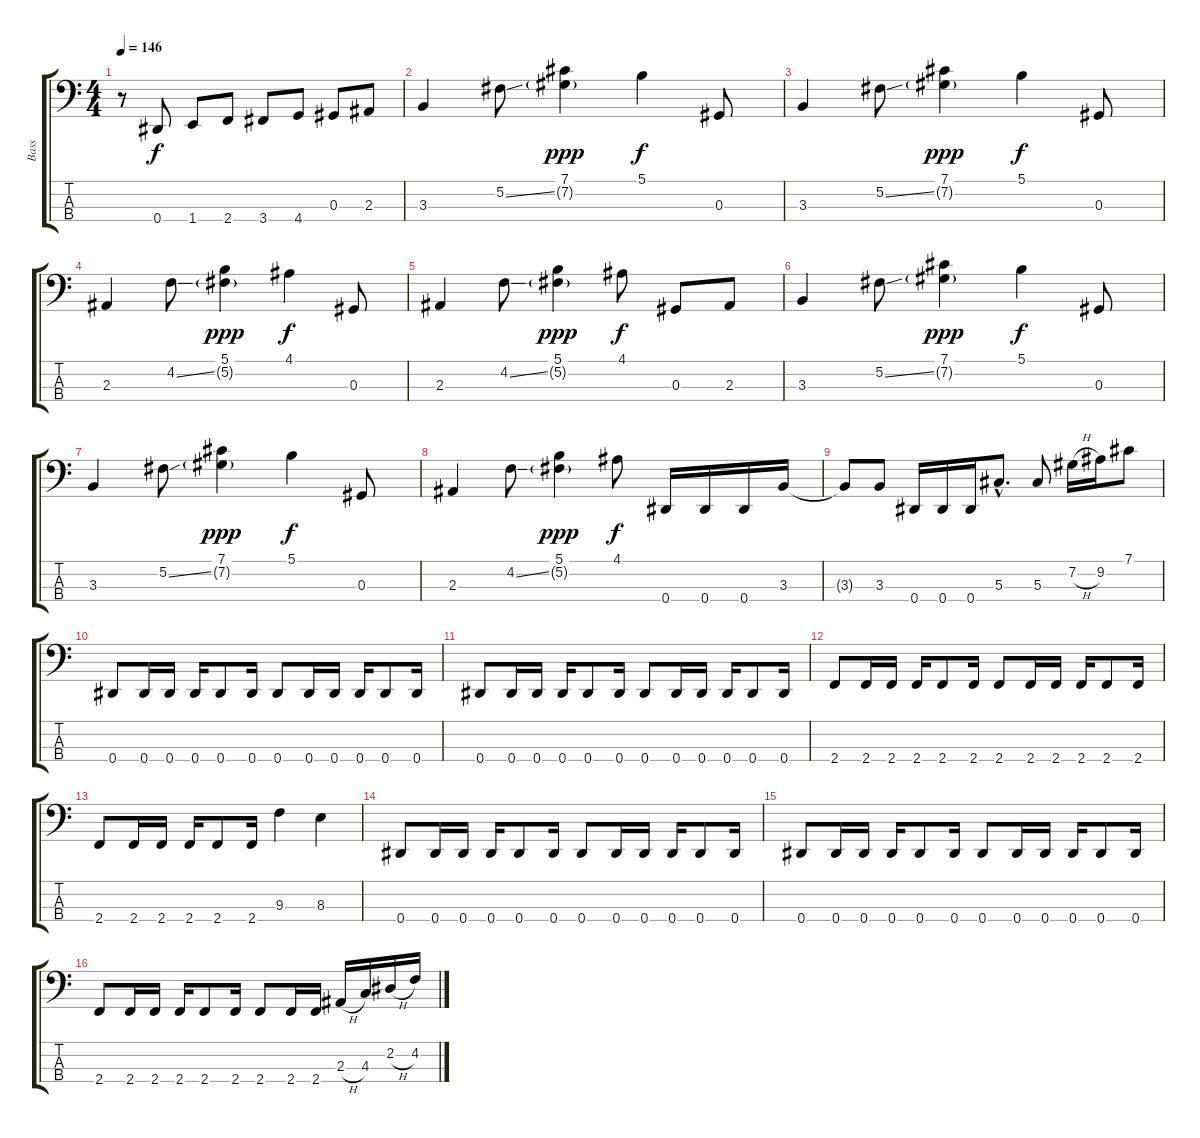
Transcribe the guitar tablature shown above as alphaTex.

\track ("Bass" "Bass") {instrument electricbassfinger}
\staff {score tabs}
\tuning (Gb2 Db2 Ab1 Eb1) {hide}
\ts (4 4)
\tempo 146
\clef f4
\ks c
r.8{dy f} 0.4.8 1.4.8 2.4.8 3.4.8 4.4.8 0.3.8 2.3.8 |
3.3.4 5.2{ss}.8 (7.1 7.2{g}).4{dy ppp} 5.1.4{dy f} 0.3.8 |
3.3.4 5.2{ss}.8 (7.1 7.2{g}).4{dy ppp} 5.1.4{dy f} 0.3.8 |
2.3.4 4.2{ss}.8 (5.1 5.2{g}).4{dy ppp} 4.1.4{dy f} 0.3.8 |
2.3.4 4.2{ss}.8 (5.1 5.2{g}).4{dy ppp} 4.1.8{dy f} 0.3.8 2.3.8 |
3.3.4 5.2{ss}.8 (7.1 7.2{g}).4{dy ppp} 5.1.4{dy f} 0.3.8 |
3.3.4 5.2{ss}.8 (7.1 7.2{g}).4{dy ppp} 5.1.4{dy f} 0.3.8 |
2.3.4 4.2{ss}.8 (5.1 5.2{g}).4{dy ppp} 4.1.8{dy f} 0.4.16 0.4.16 0.4.16 3.3.16 |
3.3{t}.8 3.3.8 0.4.16 0.4.16 0.4.16 5.3{hac}.8{d} 5.3.8 7.2{h}.16 9.2.16 7.1.8 |
0.4.8 0.4.16 0.4.16 0.4.16 0.4.8 0.4.16 0.4.8 0.4.16 0.4.16 0.4.16 0.4.8 0.4.16 |
0.4.8 0.4.16 0.4.16 0.4.16 0.4.8 0.4.16 0.4.8 0.4.16 0.4.16 0.4.16 0.4.8 0.4.16 |
2.4.8 2.4.16 2.4.16 2.4.16 2.4.8 2.4.16 2.4.8 2.4.16 2.4.16 2.4.16 2.4.8 2.4.16 |
2.4.8 2.4.16 2.4.16 2.4.16 2.4.8 2.4.16 9.3.4 8.3.4 |
0.4.8 0.4.16 0.4.16 0.4.16 0.4.8 0.4.16 0.4.8 0.4.16 0.4.16 0.4.16 0.4.8 0.4.16 |
0.4.8 0.4.16 0.4.16 0.4.16 0.4.8 0.4.16 0.4.8 0.4.16 0.4.16 0.4.16 0.4.8 0.4.16 |
2.4.8 2.4.16 2.4.16 2.4.16 2.4.8 2.4.16 2.4.8 2.4.16 2.4.16 2.3{h}.16 4.3.16 2.2{h}.16 4.2.16
